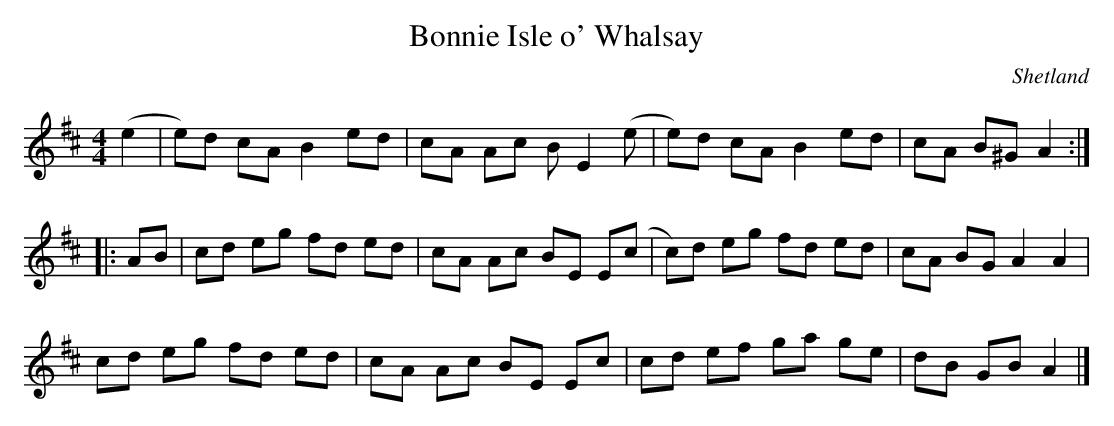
X:1
T:Bonnie Isle o' Whalsay
M:4/4
O:Shetland
K:A mixolydian
(e2|e)d cA B2ed|cA Ac BE2(e|e)d cA B2ed|\
cA B^G A2::
AB|\
cd eg fd ed|cA Ac BE E(c|c)d eg fd ed|\
cA BG A2A2|
cd eg fd ed|cA Ac BE Ec|\
cd ef ga ge|dB GB A2|]
